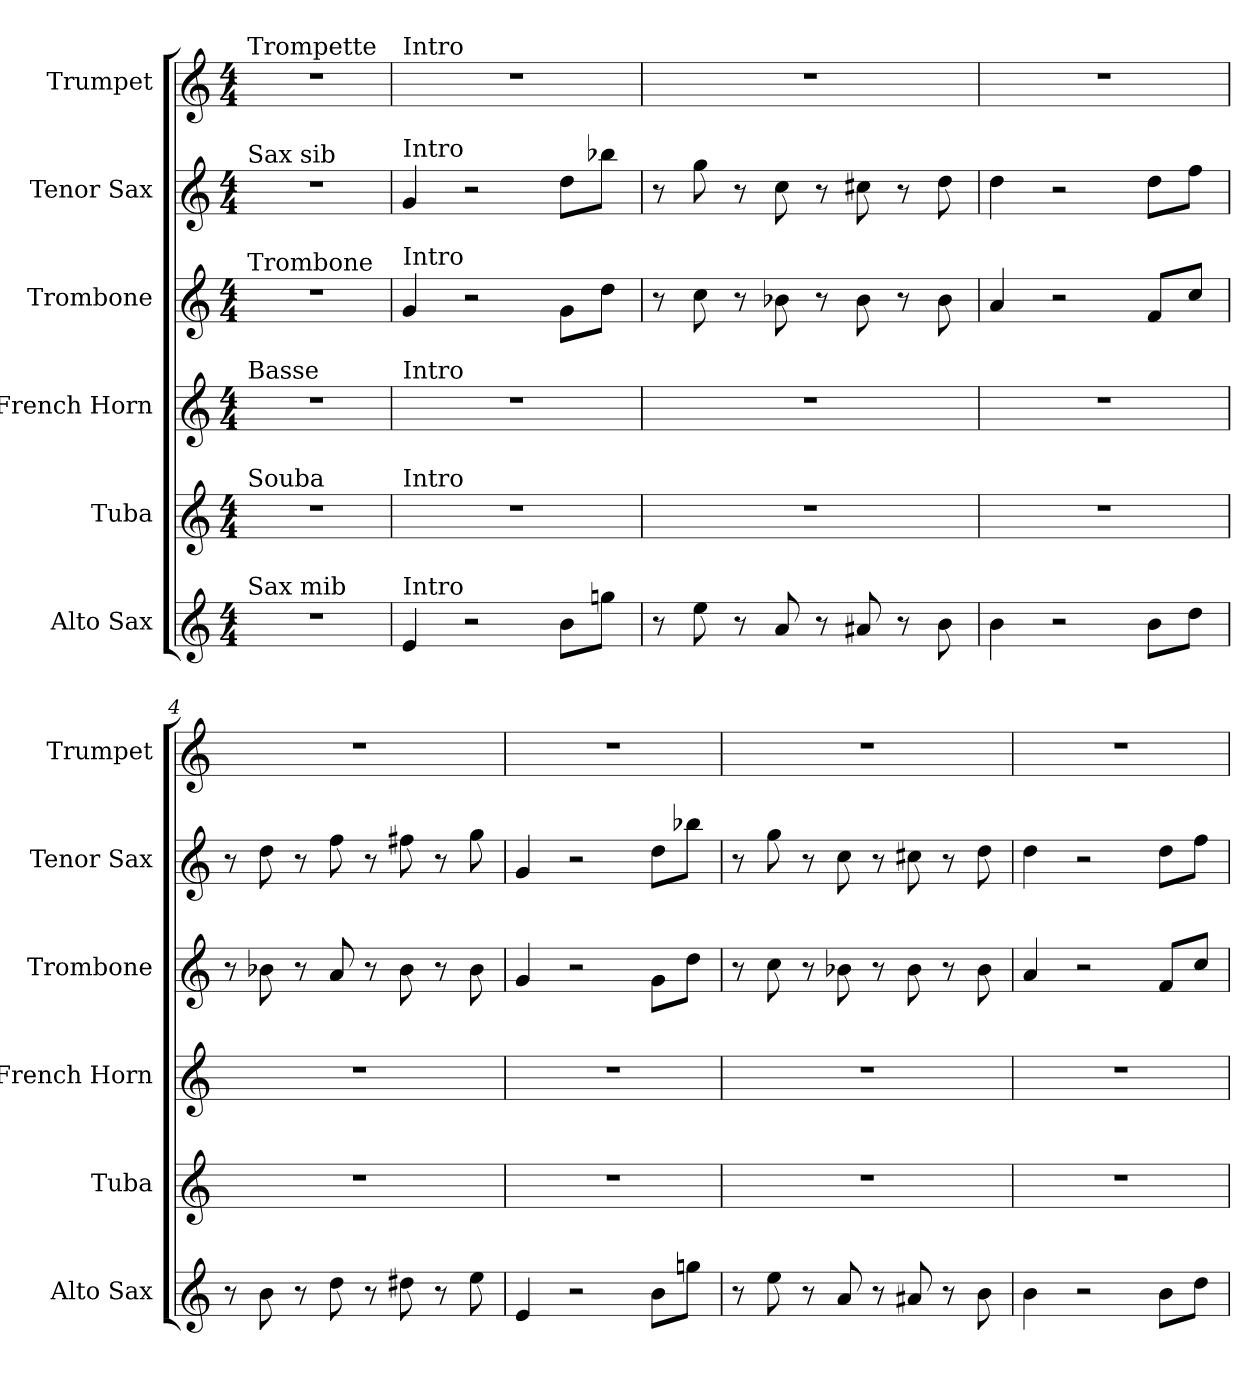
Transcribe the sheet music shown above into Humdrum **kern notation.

**kern	**kern	**kern	**kern	**kern	**kern
*part6	*part5	*part4	*part3	*part2	*part1
*staff6	*staff5	*staff4	*staff3	*staff2	*staff1
*I"Alto Sax	*I"Tuba	*I"French Horn	*I"Trombone	*I"Tenor Sax	*I"Trumpet
*I'Alto Sax	*I'Tuba	*I'French Horn	*I'Trombone	*I'Tenor Sax	*I'Trumpet
*clefG2	*clefG2	*clefG2	*clefG2	*clefG2	*clefG2
*ITrd5c9	*ITrd15c26	*ITrd8c14	*ITrd8c14	*ITrd8c14	*ITrd1c2
*M4/4	*M4/4	*M4/4	*M4/4	*M4/4	*M4/4
=	=	=	=	=	=
!	!	!	!	!	!LO:TX:a:t=Trompette
!	!	!	!	!LO:TX:a:t=Sax sib	!
!	!	!	!LO:TX:a:t=Trombone	!	!
!	!	!LO:TX:a:t=Basse	!	!	!
!	!LO:TX:a:t=Souba	!	!	!	!
!LO:TX:a:t=Sax mib	!	!	!	!	!
1r	1r	1r	1r	1r	1r
=1	=1	=1	=1	=1	=1
!	!	!	!	!	!LO:TX:a:t=Intro
!	!	!	!	!LO:TX:a:t=Intro	!
!	!	!	!LO:TX:a:t=Intro	!	!
!	!	!LO:TX:a:t=Intro	!	!	!
!	!LO:TX:a:t=Intro	!	!	!	!
!LO:TX:a:t=Intro	!	!	!	!	!
4G	1r	1r	4G	4G	1r
2r	.	.	2r	2r	.
8dL	.	.	8GL	8dL	.
8b-J	.	.	8dJ	8b-J	.
=2	=2	=2	=2	=2	=2
8r	1r	1r	8r	8r	1r
8g	.	.	8c	8g	.
8r	.	.	8r	8r	.
8c	.	.	8B-	8c	.
8r	.	.	8r	8r	.
8c#X	.	.	8B-	8c#X	.
8r	.	.	8r	8r	.
8d	.	.	8B-	8d	.
=3	=3	=3	=3	=3	=3
4d	1r	1r	4A	4d	1r
2r	.	.	2r	2r	.
8dL	.	.	8FL	8dL	.
8fJ	.	.	8cJ	8fJ	.
=4	=4	=4	=4	=4	=4
8r	1r	1r	8r	8r	1r
8d	.	.	8B-	8d	.
8r	.	.	8r	8r	.
8f	.	.	8A	8f	.
8r	.	.	8r	8r	.
8f#X	.	.	8B-	8f#X	.
8r	.	.	8r	8r	.
8g	.	.	8B-	8g	.
=5	=5	=5	=5	=5	=5
4G	1r	1r	4G	4G	1r
2r	.	.	2r	2r	.
8dL	.	.	8GL	8dL	.
8b-J	.	.	8dJ	8b-J	.
=6	=6	=6	=6	=6	=6
8r	1r	1r	8r	8r	1r
8g	.	.	8c	8g	.
8r	.	.	8r	8r	.
8c	.	.	8B-	8c	.
8r	.	.	8r	8r	.
8c#X	.	.	8B-	8c#X	.
8r	.	.	8r	8r	.
8d	.	.	8B-	8d	.
=7	=7	=7	=7	=7	=7
4d	1r	1r	4A	4d	1r
2r	.	.	2r	2r	.
8dL	.	.	8FL	8dL	.
8fJ	.	.	8cJ	8fJ	.
=	=	=	=	=	=
*-	*-	*-	*-	*-	*-
